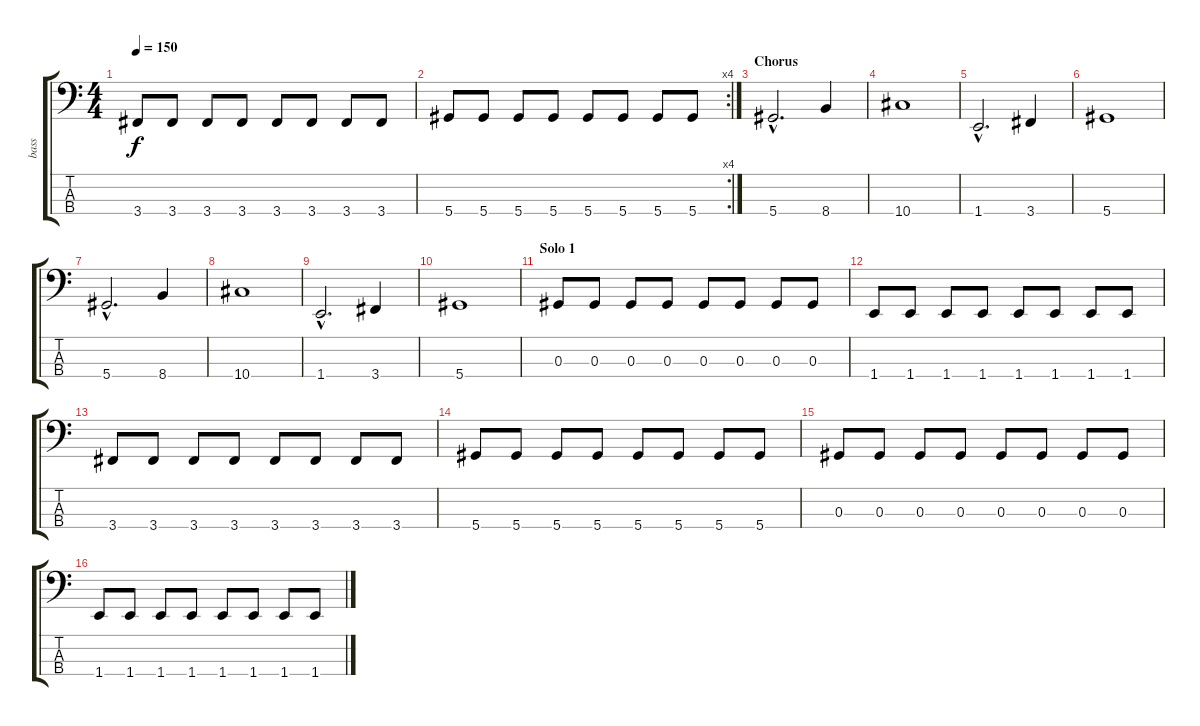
\track ("bass" "bass") {instrument electricbassfinger}
\staff {score tabs}
\tuning (Gb2 Db2 Ab1 Eb1) {hide}
\ts (4 4)
\tempo 150
\clef f4
\ks c
3.4.8{dy f} 3.4.8 3.4.8 3.4.8 3.4.8 3.4.8 3.4.8 3.4.8 |
\rc 4
5.4.8 5.4.8 5.4.8 5.4.8 5.4.8 5.4.8 5.4.8 5.4.8 |
\section ("" "Chorus")
5.4{hac}.2{d} 8.4.4 |
10.4.1 |
1.4{hac}.2{d} 3.4.4 |
5.4.1 |
5.4{hac}.2{d} 8.4.4 |
10.4.1 |
1.4{hac}.2{d} 3.4.4 |
5.4.1 |
\section ("" "Solo 1 ")
0.3.8 0.3.8 0.3.8 0.3.8 0.3.8 0.3.8 0.3.8 0.3.8 |
1.4.8 1.4.8 1.4.8 1.4.8 1.4.8 1.4.8 1.4.8 1.4.8 |
3.4.8 3.4.8 3.4.8 3.4.8 3.4.8 3.4.8 3.4.8 3.4.8 |
5.4.8 5.4.8 5.4.8 5.4.8 5.4.8 5.4.8 5.4.8 5.4.8 |
0.3.8 0.3.8 0.3.8 0.3.8 0.3.8 0.3.8 0.3.8 0.3.8 |
1.4.8 1.4.8 1.4.8 1.4.8 1.4.8 1.4.8 1.4.8 1.4.8
